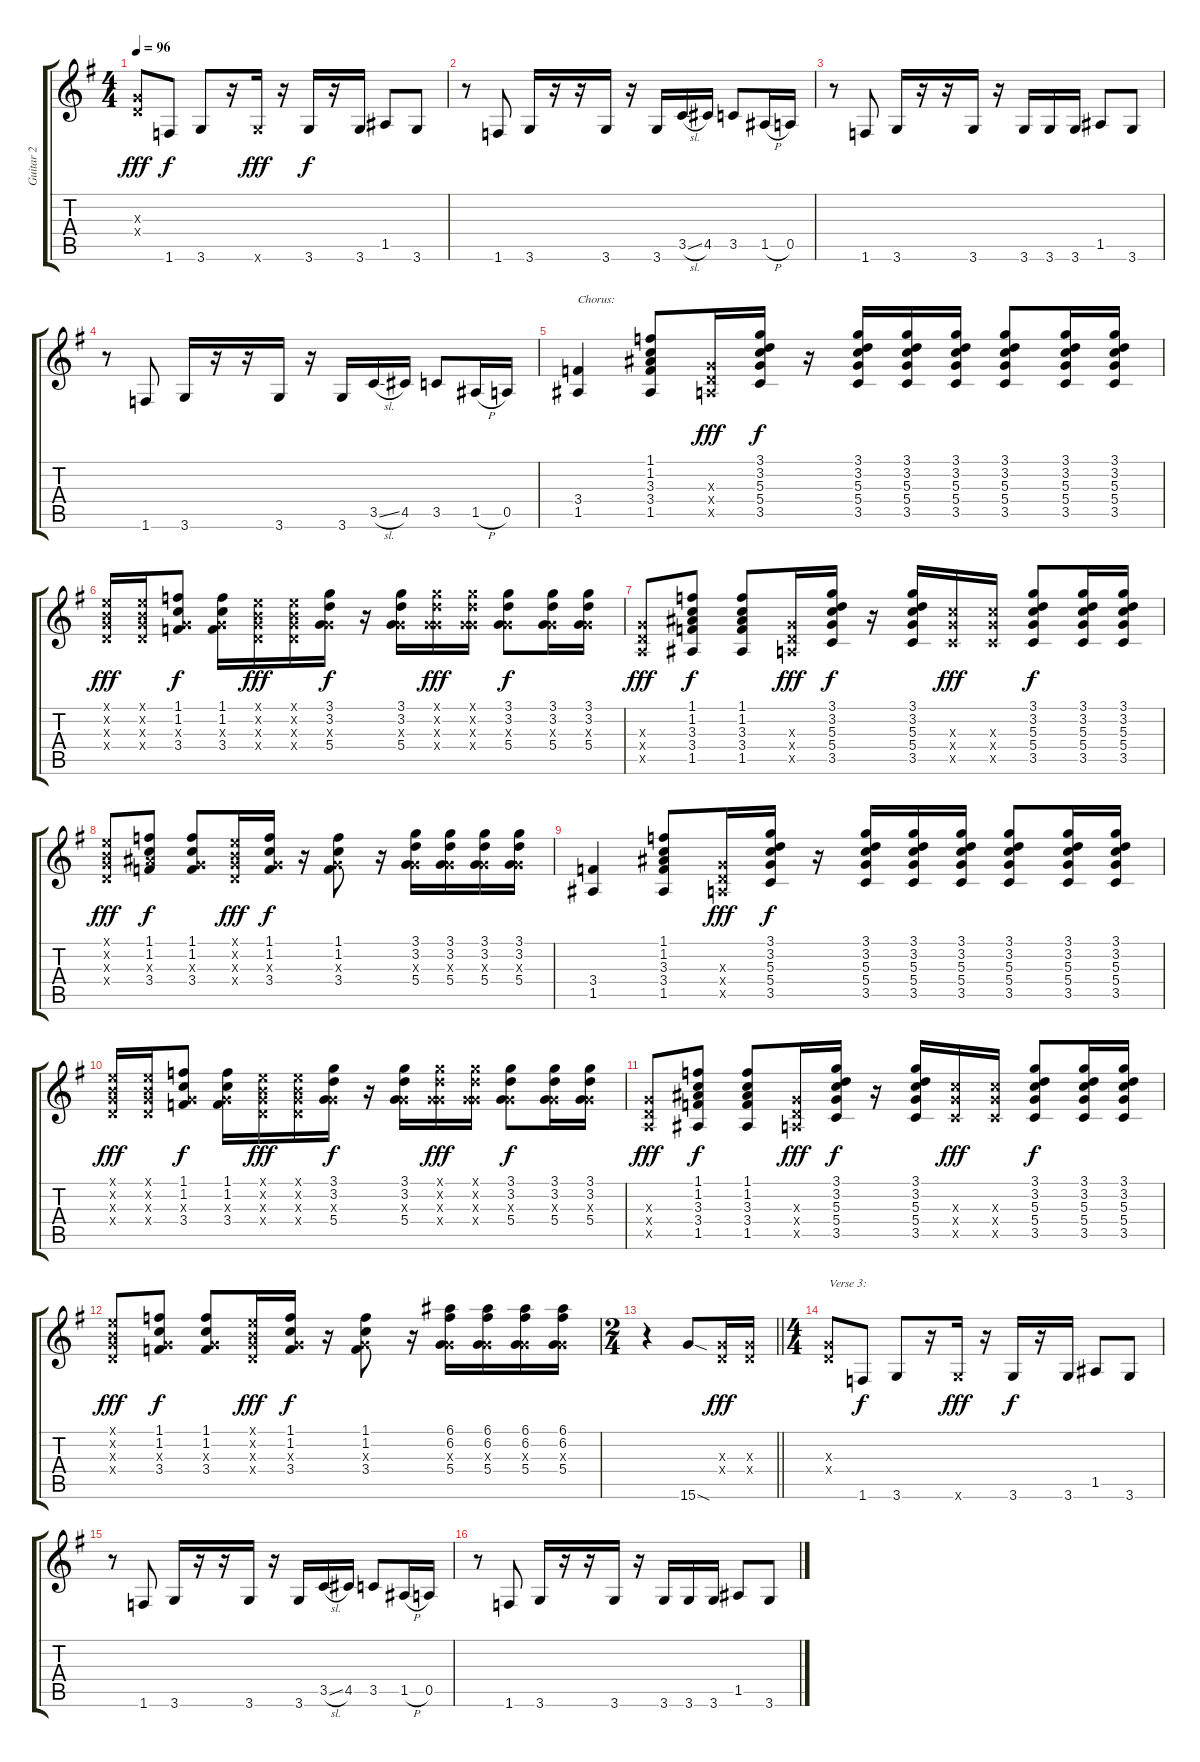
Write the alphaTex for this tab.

\track ("Guitar 2" "Guitar 2") {instrument overdrivenguitar}
\staff {score tabs}
\tuning (E4 B3 G3 D3 A2 E2) {hide}
\ts (4 4)
\tempo 96
\clef g2
\ks g
(0.3{x} 0.4{x}).8{dy fff} 1.6.8{dy f} 3.6.8 r.16 3.6{x}.16{dy fff} r.16 3.6.16{dy f} r.16 3.6.16 1.5.8 3.6.8 |
r.8 1.6.8 3.6.16 r.16 r.16 3.6.16 r.16 3.6.16 3.5{sl}.16 4.5.16 3.5.8 1.5{h}.16 0.5.16 |
r.8 1.6.8 3.6.16 r.16 r.16 3.6.16 r.16 3.6.16 3.6.16 3.6.16 1.5.8 3.6.8 |
r.8 1.6.8 3.6.16 r.16 r.16 3.6.16 r.16 3.6.16 3.5{sl}.16 4.5.16 3.5.8 1.5{h}.16 0.5.16 |
(3.4 1.5).4{txt "Chorus:"} (1.1 1.2 3.3 3.4 1.5).8 (0.3{x} 0.4{x} 0.5{x}).16{dy fff} (3.1 3.2 5.3 5.4 3.5).16{dy f} r.16 (3.1 3.2 5.3 5.4 3.5).16 (3.1 3.2 5.3 5.4 3.5).16 (3.1 3.2 5.3 5.4 3.5).16 (3.1 3.2 5.3 5.4 3.5).8 (3.1 3.2 5.3 5.4 3.5).16 (3.1 3.2 5.3 5.4 3.5).16 |
(0.1{x} 0.2{x} 0.3{x} 0.4{x}).16{dy fff} (0.1{x} 0.2{x} 0.3{x} 0.4{x}).16 (1.1 1.2 0.3{x} 3.4).8{dy f} (1.1 1.2 0.3{x} 3.4).16 (0.1{x} 0.2{x} 0.3{x} 0.4{x}).16{dy fff} (0.1{x} 0.2{x} 0.3{x} 0.4{x}).16 (3.1 3.2 0.3{x} 5.4).16{dy f} r.16 (3.1 3.2 0.3{x} 5.4).16 (3.1{x} 3.2{x} 0.3{x} 5.4{x}).16{dy fff} (3.1{x} 3.2{x} 0.3{x} 5.4{x}).16 (3.1 3.2 0.3{x} 5.4).8{dy f} (3.1 3.2 0.3{x} 5.4).16 (3.1 3.2 0.3{x} 5.4).16 |
(0.3{x} 0.4{x} 0.5{x}).8{dy fff} (1.1 1.2 3.3 3.4 1.5).8{dy f} (1.1 1.2 3.3 3.4 1.5).8 (0.3{x} 0.4{x} 0.5{x}).16{dy fff} (3.1 3.2 5.3 5.4 3.5).16{dy f} r.16 (3.1 3.2 5.3 5.4 3.5).16 (5.3{x} 5.4{x} 3.5{x}).16{dy fff} (5.3{x} 5.4{x} 3.5{x}).16 (3.1 3.2 5.3 5.4 3.5).8{dy f} (3.1 3.2 5.3 5.4 3.5).16 (3.1 3.2 5.3 5.4 3.5).16 |
(0.1{x} 0.2{x} 0.3{x} 0.4{x}).8{dy fff} (1.1 1.2 3.3{x} 3.4).8{dy f} (1.1 1.2 0.3{x} 3.4).8 (0.1{x} 0.2{x} 0.3{x} 0.4{x}).16{dy fff} (1.1 1.2 0.3{x} 3.4).16{dy f} r.16 (1.1 1.2 0.3{x} 3.4).8 r.16 (3.1 3.2 0.3{x} 5.4).16 (3.1 3.2 0.3{x} 5.4).16 (3.1 3.2 0.3{x} 5.4).16 (3.1 3.2 0.3{x} 5.4).16 |
(3.4 1.5).4 (1.1 1.2 3.3 3.4 1.5).8 (0.3{x} 0.4{x} 0.5{x}).16{dy fff} (3.1 3.2 5.3 5.4 3.5).16{dy f} r.16 (3.1 3.2 5.3 5.4 3.5).16 (3.1 3.2 5.3 5.4 3.5).16 (3.1 3.2 5.3 5.4 3.5).16 (3.1 3.2 5.3 5.4 3.5).8 (3.1 3.2 5.3 5.4 3.5).16 (3.1 3.2 5.3 5.4 3.5).16 |
(0.1{x} 0.2{x} 0.3{x} 0.4{x}).16{dy fff} (0.1{x} 0.2{x} 0.3{x} 0.4{x}).16 (1.1 1.2 0.3{x} 3.4).8{dy f} (1.1 1.2 0.3{x} 3.4).16 (0.1{x} 0.2{x} 0.3{x} 0.4{x}).16{dy fff} (0.1{x} 0.2{x} 0.3{x} 0.4{x}).16 (3.1 3.2 0.3{x} 5.4).16{dy f} r.16 (3.1 3.2 0.3{x} 5.4).16 (3.1{x} 3.2{x} 0.3{x} 5.4{x}).16{dy fff} (3.1{x} 3.2{x} 0.3{x} 5.4{x}).16 (3.1 3.2 0.3{x} 5.4).8{dy f} (3.1 3.2 0.3{x} 5.4).16 (3.1 3.2 0.3{x} 5.4).16 |
(0.3{x} 0.4{x} 0.5{x}).8{dy fff} (1.1 1.2 3.3 3.4 1.5).8{dy f} (1.1 1.2 3.3 3.4 1.5).8 (0.3{x} 0.4{x} 0.5{x}).16{dy fff} (3.1 3.2 5.3 5.4 3.5).16{dy f} r.16 (3.1 3.2 5.3 5.4 3.5).16 (5.3{x} 5.4{x} 3.5{x}).16{dy fff} (5.3{x} 5.4{x} 3.5{x}).16 (3.1 3.2 5.3 5.4 3.5).8{dy f} (3.1 3.2 5.3 5.4 3.5).16 (3.1 3.2 5.3 5.4 3.5).16 |
(0.1{x} 0.2{x} 0.3{x} 0.4{x}).8{dy fff} (1.1 1.2 0.3{x} 3.4).8{dy f} (1.1 1.2 0.3{x} 3.4).8 (0.1{x} 0.2{x} 0.3{x} 0.4{x}).16{dy fff} (1.1 1.2 0.3{x} 3.4).16{dy f} r.16 (1.1 1.2 0.3{x} 3.4).8 r.16 (6.1 6.2 0.3{x} 5.4).16 (6.1 6.2 0.3{x} 5.4).16 (6.1 6.2 0.3{x} 5.4).16 (6.1 6.2 0.3{x} 5.4).16 |
\ts (2 4)
\barLineRight lightlight
r.4 15.6{sod}.8 (0.3{x} 0.4{x}).16{dy fff} (0.3{x} 0.4{x}).16 |
\ts (4 4)
(0.3{x} 0.4{x}).8{txt "Verse 3:"} 1.6.8{dy f} 3.6.8 r.16 3.6{x}.16{dy fff} r.16 3.6.16{dy f} r.16 3.6.16 1.5.8 3.6.8 |
r.8 1.6.8 3.6.16 r.16 r.16 3.6.16 r.16 3.6.16 3.5{sl}.16 4.5.16 3.5.8 1.5{h}.16 0.5.16 |
r.8 1.6.8 3.6.16 r.16 r.16 3.6.16 r.16 3.6.16 3.6.16 3.6.16 1.5.8 3.6.8
